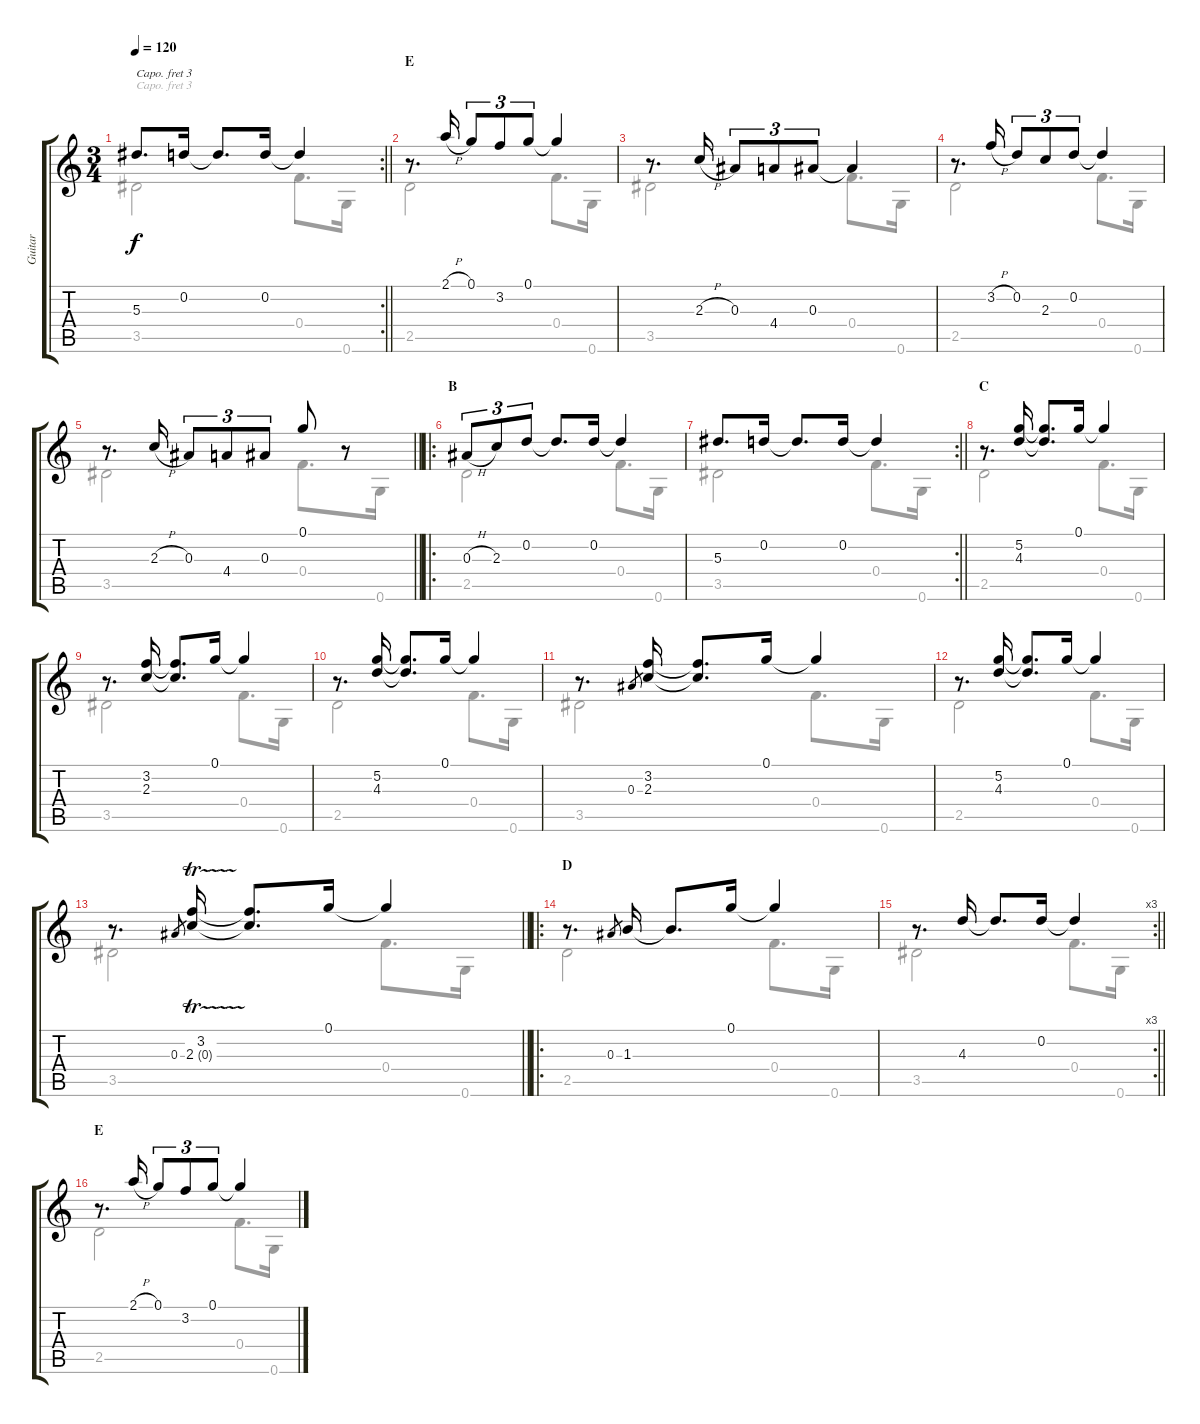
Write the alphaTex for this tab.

\track ("Guitar" "Guitar") {instrument acousticguitarsteel}
\staff {score tabs}
\capo 3
\tuning (E4 B3 G3 D3 A2 E2) {hide}
\voice
\rc 2
\ts (3 4)
\tempo 120
\clef g2
\barLineRight lightlight
\ks c
5.3.8{d dy f} 0.2.16 0.2{t}.8{d} 0.2.16 0.2{t}.4 |
\section ("" "E")
r.8{d} 2.1{h}.16 0.1.8{tu (3 2)} 3.2.8{tu (3 2)} 0.1.8{tu (3 2)} 0.1{t}.4 |
r.8{d} 2.3{h}.16 0.3.8{tu (3 2)} 4.4.8{tu (3 2)} 0.3.8{tu (3 2)} 0.3{t}.4 |
r.8{d} 3.2{h}.16 0.2.8{tu (3 2)} 2.3.8{tu (3 2)} 0.2.8{tu (3 2)} 0.2{t}.4 |
\barLineRight lightlight
r.8{d} 2.3{h}.16 0.3.8{tu (3 2)} 4.4.8{tu (3 2)} 0.3.8{tu (3 2)} 0.1.8 r.8 |
\ro
\section ("" "B")
0.3{h}.8{tu (3 2)} 2.3.8{tu (3 2)} 0.2.8{tu (3 2)} 0.2{t}.8{d} 0.2.16 0.2{t}.4 |
\rc 2
\barLineRight lightlight
5.3.8{d} 0.2.16 0.2{t}.8{d} 0.2.16 0.2{t}.4 |
\section ("" "C")
r.8{d} (5.2 4.3).16 (5.2{t} 4.3{t}).8{d} 0.1.16 0.1{t}.4 |
r.8{d} (3.2 2.3).16 (3.2{t} 2.3{t}).8{d} 0.1.16 0.1{t}.4 |
r.8{d} (5.2 4.3).16 (5.2{t} 4.3{t}).8{d} 0.1.16 0.1{t}.4 |
r.8{d} 0.3.8{gr} (3.2 2.3).16 (3.2{t} 2.3{t}).8{d} 0.1.16 0.1{t}.4 |
r.8{d} (5.2 4.3).16 (5.2{t} 4.3{t}).8{d} 0.1.16 0.1{t}.4 |
\barLineRight lightlight
r.8{d} 0.3.8{gr} (3.2 2.3{tr (0 16)}).16 (3.2{t} 2.3{t}).8{d} 0.1.16 0.1{t}.4 |
\ro
\section ("" "D")
r.8{d} 0.3.8{gr} 1.3.16 1.3{t}.8{d} 0.1.16 0.1{t}.4 |
\rc 3
\barLineRight lightlight
r.8{d} 4.3.16 4.3{t}.8{d} 0.2.16 0.2{t}.4 |
\section ("" "E")
r.8{d} 2.1{h}.16 0.1.8{tu (3 2)} 3.2.8{tu (3 2)} 0.1.8{tu (3 2)} 0.1{t}.4
\voice
\clef g2
\ottava regular
\simile none
\barLineRight lightlight
\ks c
3.5.2{dy f} 0.4.8{d} 0.6.16 |
2.5.2 0.4.8{d} 0.6.16 |
3.5.2 0.4.8{d} 0.6.16 |
2.5.2 0.4.8{d} 0.6.16 |
\barLineRight lightlight
3.5.2 0.4.8{d} 0.6.16 |
2.5.2 0.4.8{d} 0.6.16 |
\barLineRight lightlight
3.5.2 0.4.8{d} 0.6.16 |
2.5.2 0.4.8{d} 0.6.16 |
3.5.2 0.4.8{d} 0.6.16 |
2.5.2 0.4.8{d} 0.6.16 |
3.5.2 0.4.8{d} 0.6.16 |
2.5.2 0.4.8{d} 0.6.16 |
\barLineRight lightlight
3.5.2 0.4.8{d} 0.6.16 |
2.5.2 0.4.8{d} 0.6.16 |
\barLineRight lightlight
3.5.2 0.4.8{d} 0.6.16 |
2.5.2 0.4.8{d} 0.6.16
